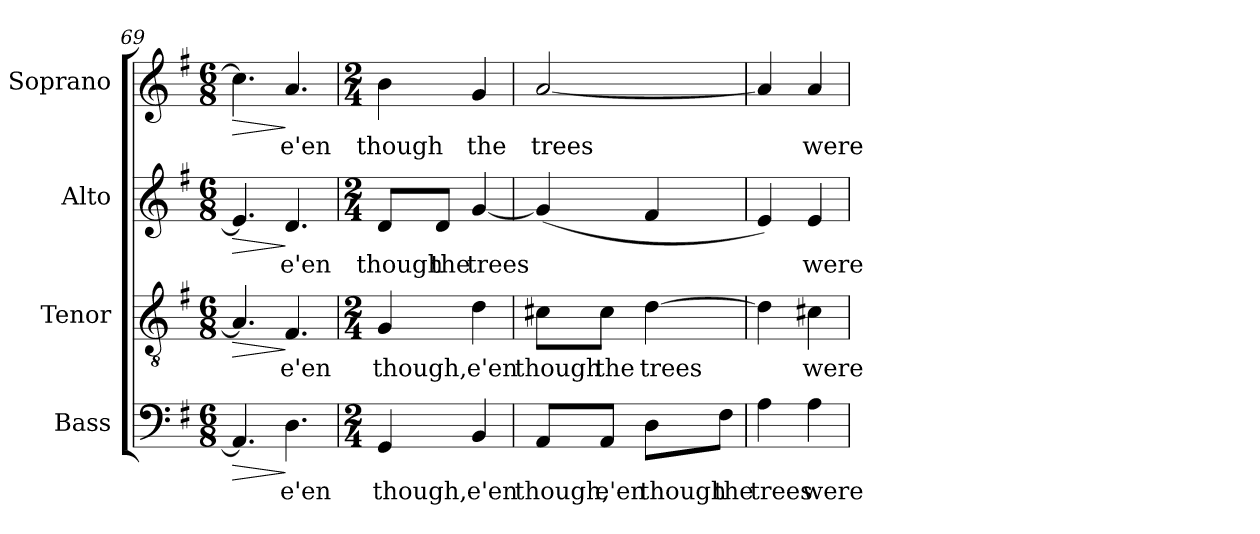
**kern	**text	**dynam	**kern	**text	**dynam	**kern	**text	**dynam	**kern	**text	**dynam
*part4	*part4	*part4	*part3	*part3	*part3	*part2	*part2	*part2	*part1	*part1	*part1
*staff4	*staff4	*staff4	*staff3	*staff3	*staff3	*staff2	*staff2	*staff2	*staff1	*staff1	*staff1
*I"Bass	*	*	*I"Tenor	*	*	*I"Alto	*	*	*I"Soprano	*	*
*I'B.	*	*	*I'T.	*	*	*I'A.	*	*	*I'S.	*	*
*clefF4	*	*	*clefGv2	*	*	*clefG2	*	*	*clefG2	*	*
*	*	*	*ITrd7c12	*	*	*	*	*	*	*	*
*k[f#]	*	*	*k[f#]	*	*	*k[f#]	*	*	*k[f#]	*	*
*G:	*	*	*G:	*	*	*G:	*	*	*G:	*	*
*M6/8	*	*	*M6/8	*	*	*M6/8	*	*	*M6/8	*	*
=69	=69	=69	=69	=69	=69	=69	=69	=69	=69	=69	=69
!	!	!LO:HP:b	!	!	!LO:HP:b	!	!	!LO:HP:b	!	!	!LO:HP:b
4.AAi/]	.	>	4.AAi/]	.	>	4.ei/]	.	>	4.cci\]	.	>
!	!LO:LY:b:color=#000000	!	!	!	!	!	!	!	!	!	!
!	!	!	!	!LO:LY:b:color=#000000	!	!	!	!	!	!	!
!	!	!	!	!	!	!	!LO:LY:b:color=#000000	!	!	!	!
!	!	!	!	!	!	!	!	!	!	!LO:LY:b:color=#000000	!
4.Di\	e'en	]	4.FF#i/	e'en	]	4.di/	e'en	]	4.ai/	e'en	]
=70	=70	=70	=70	=70	=70	=70	=70	=70	=70	=70	=70
*M2/4	*	*	*M2/4	*	*	*M2/4	*	*	*M2/4	*	*
!	!LO:LY:b:color=#000000	!	!	!	!	!	!	!	!	!	!
!	!	!	!	!LO:LY:b:color=#000000	!	!	!	!	!	!	!
!	!	!	!	!	!	!	!LO:LY:b:color=#000000	!	!	!	!
!	!	!	!	!	!	!	!	!	!	!LO:LY:b:color=#000000	!
4GGi/	though,	.	4GGi/	though,	.	8di/L	though	.	4bi\	though	.
!	!	!	!	!	!	!	!LO:LY:b:color=#000000	!	!	!	!
.	.	.	.	.	.	8di/J	the	.	.	.	.
!	!LO:LY:b:color=#000000	!	!	!	!	!	!	!	!	!	!
!	!	!	!	!LO:LY:b:color=#000000	!	!	!	!	!	!	!
!	!	!	!	!	!	!	!LO:LY:b:color=#000000	!	!	!	!
!	!	!	!	!	!	!	!	!	!	!LO:LY:b:color=#000000	!
4BBi/	e'en	.	4Di\	e'en	.	[4gi/	trees	.	4gi/	the	.
=71	=71	=71	=71	=71	=71	=71	=71	=71	=71	=71	=71
!	!LO:LY:b:color=#000000	!	!	!	!	!	!	!	!	!	!
!	!	!	!	!LO:LY:b:color=#000000	!	!	!	!	!	!	!
!	!	!	!	!	!	!	!	!	!	!LO:LY:b:color=#000000	!
8AAi/L	though,	.	8C#Xi\L	though	.	(4gi/]	.	.	[2ai/	trees	.
!	!LO:LY:b:color=#000000	!	!	!	!	!	!	!	!	!	!
!	!	!	!	!LO:LY:b:color=#000000	!	!	!	!	!	!	!
8AAi/J	e'en	.	8C#i\J	the	.	.	.	.	.	.	.
!	!LO:LY:b:color=#000000	!	!	!	!	!	!	!	!	!	!
!	!	!	!	!LO:LY:b:color=#000000	!	!	!	!	!	!	!
8Di\L	though	.	[4Di\	trees	.	4f#i/	.	.	.	.	.
!	!LO:LY:b:color=#000000	!	!	!	!	!	!	!	!	!	!
8F#i\J	the	.	.	.	.	.	.	.	.	.	.
=72	=72	=72	=72	=72	=72	=72	=72	=72	=72	=72	=72
!	!LO:LY:b:color=#000000	!	!	!	!	!	!	!	!	!	!
4Ai\	trees	.	4Di\]	.	.	4ei/)	.	.	4ai/]	.	.
!	!LO:LY:b:color=#000000	!	!	!	!	!	!	!	!	!	!
!	!	!	!	!LO:LY:b:color=#000000	!	!	!	!	!	!	!
!	!	!	!	!	!	!	!LO:LY:b:color=#000000	!	!	!	!
!	!	!	!	!	!	!	!	!	!	!LO:LY:b:color=#000000	!
4Ai\	were	.	4C#Xi\	were	.	4ei/	were	.	4ai/	were	.
=	=	=	=	=	=	=	=	=	=	=	=
*-	*-	*-	*-	*-	*-	*-	*-	*-	*-	*-	*-
